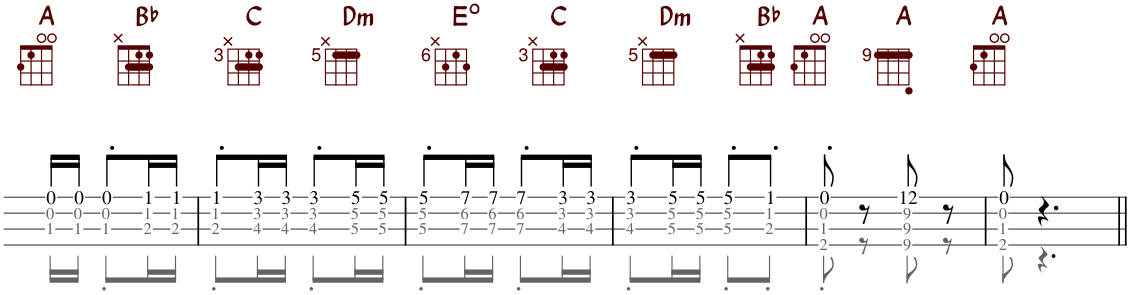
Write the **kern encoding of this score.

**kern	**harte
*part1	*part1
*staff1	*
*I"Ukulélé [Tablature]	*
!!LO:PB:g=z
*k[]	*
*M2/4	*
=51	=51
*^	*
16a/LL	16c#!i\ 16e!i\LL	A:maj
16a/JJ	16c#!i\ 16e!i\JJ	.
8a'/L	8c#!i\' 8e!i\'L	.
16a#/L	16d!i\ 16f!i\L	Bb:maj
16a#/JJ	16d!i\ 16f!i\JJ	.
=52	=52	=52
8a#'/L	8d!i\' 8f!i\'L	.
16cc/L	16e!i\ 16g!i\L	C:maj
16cc/JJ	16e!i\ 16g!i\JJ	.
8cc'/L	8e!i\' 8g!i\'L	.
!	!	!LO:H:kt=m
16dd/L	16f!i\ 16a!i\L	D:min
16dd/JJ	16f!i\ 16a!i\JJ	.
=53	=53	=53
8dd'/L	8f!i\' 8a!i\'L	.
16ee/L	16g!i\ 16b-!i\L	E:dim
16ee/JJ	16g!i\ 16b-!i\JJ	.
8ee'/L	8g!i\' 8b-!i\'L	.
16cc/L	16e!i\ 16g!i\L	C:maj
16cc/JJ	16e!i\ 16g!i\JJ	.
=54	=54	=54
8cc'/L	8e!i\' 8g!i\'L	.
!	!	!LO:H:kt=m
16dd/L	16f!i\ 16a!i\L	D:min
16dd/JJ	16f!i\ 16a!i\JJ	.
8dd'/L	8f!i\' 8a!i\'L	.
8a#'/J	8d!i\' 8f!i\'J	Bb:maj
=55	=55	=55
8a'/	8a!i\' 8c#!i\' 8e!i\'	A:maj
8r	8r	.
8aa/	8ee!i\ 8a!i\ 8cc#!i\	A:maj
8r	8r	.
=56	=56	=56
8a/	8a!i\ 8c#!i\ 8e!i\	A:maj
4.r	4.r	.
*v	*v	*
=||	=||
*-	*-
